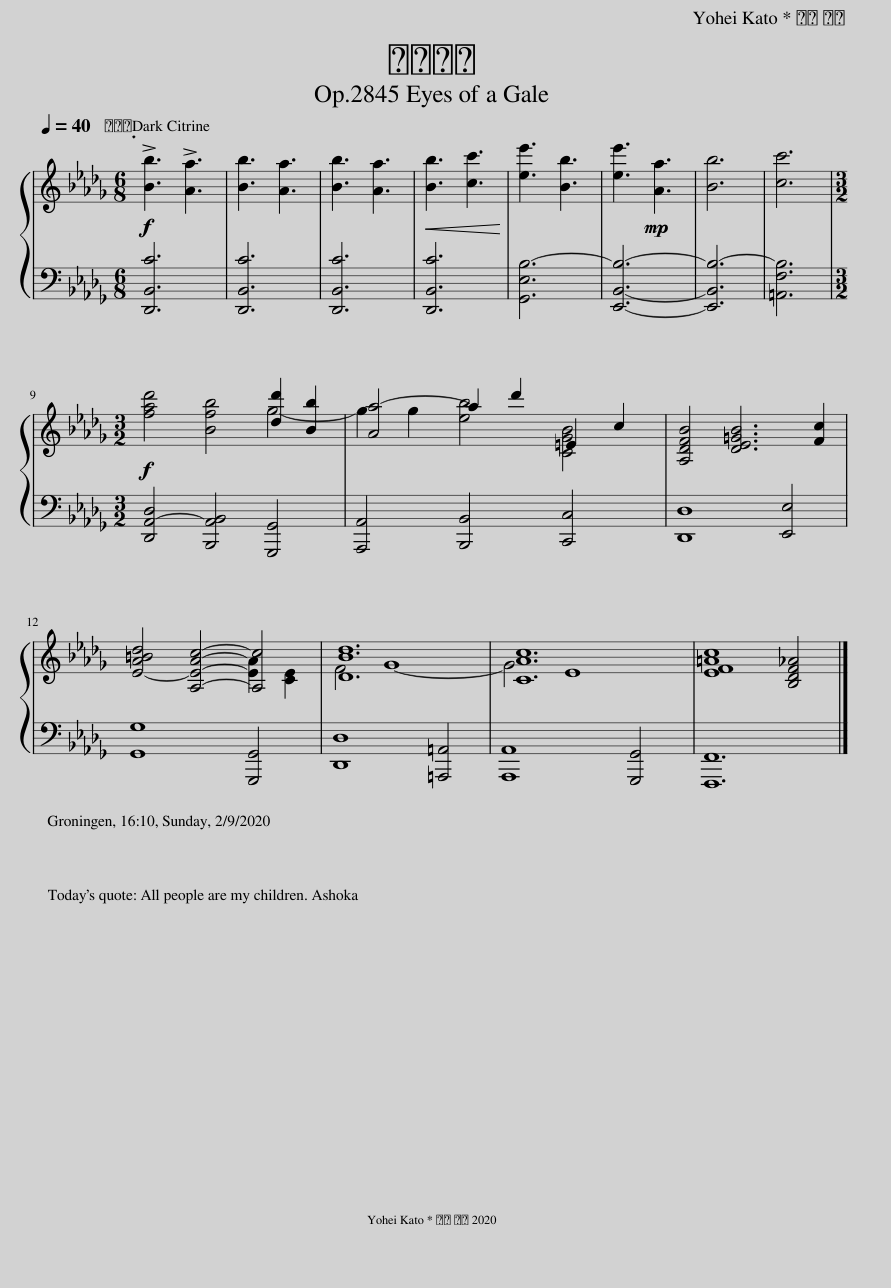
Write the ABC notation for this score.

X:1
%%score { ( 1 3 ) | 2 }
L:1/8
Q:1/4=40
M:6/8
I:linebreak $
K:Db
V:1 treble
V:3 treble
V:2 bass
V:1
!f! !>![Bb]3 !>![Aa]3 | [Bb]3 [Aa]3 | [Bb]3 [Aa]3 |!<(! [Bb]3 [cc']3!<)! | [ee']3 [Bb]3 | %5
 [ee']3!mp! [Aa]3 | [Bb]6 | [cc']6 |$[M:3/2]!f! [fad']4 [Bfb]4 g4- | g2 g2 [eb]4 [CGB]4 | %10
 [A,DFB]4 [DE=GB]6 [Fc]2 |$ [E-A=Bd]4 [A,EAc]4- [A,c]4 | [DBd]12 | [CAc]12 | [EF=Ac]8 [B,DF_A]4 |] %15
V:2
 [D,,B,,C]6 | [D,,B,,C]6 | [D,,B,,C]6 | [D,,B,,C]6 | [G,,E,B,-]6 | %5
 [E,,B,,B,]6- | [E,,B,,B,-]6 | [=A,,F,B,]6 |$[M:3/2] [D,,A,,-D,]4 [B,,,A,,B,,]4 [G,,,G,,]4 | [A,,,A,,]4 [B,,,B,,]4 [C,,C,]4 | %10
 [D,,D,]8 [E,,E,]4 |$ [G,,G,]8 [G,,,G,,]4 | [D,,D,]8 [=A,,,=A,,]4 | [A,,,A,,]8 [G,,,G,,]4 | [F,,,F,,]12 |] %15
V:3
 x6 | x6 | x6 | x6 | x6 | %5
 x6 | x6 | x6 |$[M:3/2] x8 [dd']2 [Bb]2 | [Aa-]4 a2 d'2 =E2 c2 | %10
 x12 |$ x8 [EA]2 [CE]2 | F4 G8- | G4 E8 | x12 |] %15
